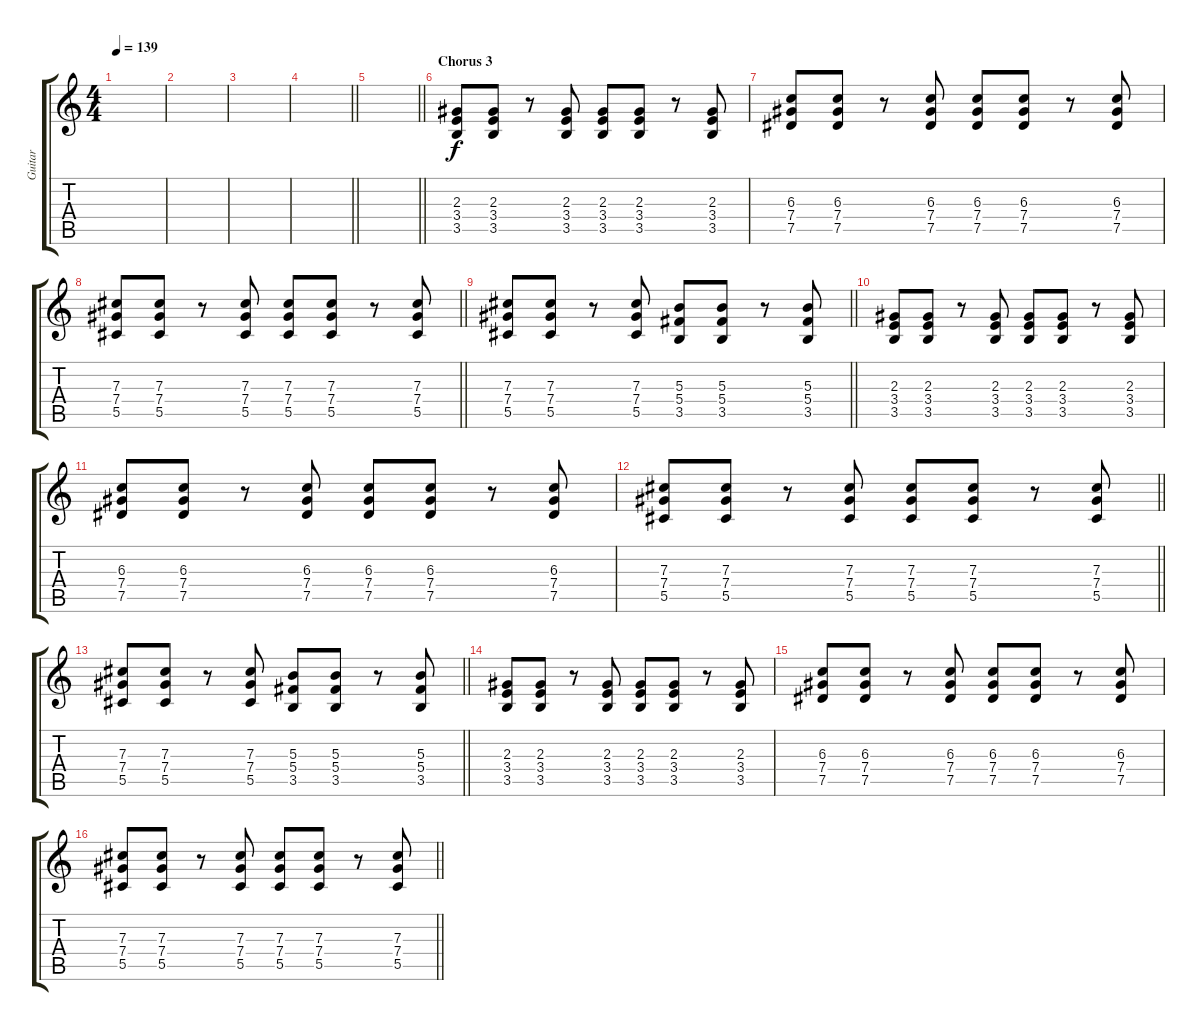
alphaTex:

\track ("Guitar" "Guitar") {instrument electricguitarclean}
\staff {score tabs}
\tuning (Eb4 Bb3 Gb3 Db3 Ab2 Eb2) {hide}
\ts (4 4)
\tempo 139
\clef g2
\ks c
|
|
|
\barLineRight lightlight
|
\section ("" "")
\barLineRight lightlight
|
\section ("" "Chorus 3")
(2.3 3.4 3.5).8 (2.3 3.4 3.5).8 r.8 (2.3 3.4 3.5).8 (2.3 3.4 3.5).8 (2.3 3.4 3.5).8 r.8 (2.3 3.4 3.5).8 |
(6.3 7.4 7.5).8 (6.3 7.4 7.5).8 r.8 (6.3 7.4 7.5).8 (6.3 7.4 7.5).8 (6.3 7.4 7.5).8 r.8 (6.3 7.4 7.5).8 |
\barLineRight lightlight
(7.3 7.4 5.5).8 (7.3 7.4 5.5).8 r.8 (7.3 7.4 5.5).8 (7.3 7.4 5.5).8 (7.3 7.4 5.5).8 r.8 (7.3 7.4 5.5).8 |
\barLineRight lightlight
(7.3 7.4 5.5).8 (7.3 7.4 5.5).8 r.8 (7.3 7.4 5.5).8 (5.3 5.4 3.5).8 (5.3 5.4 3.5).8 r.8 (5.3 5.4 3.5).8 |
(2.3 3.4 3.5).8 (2.3 3.4 3.5).8 r.8 (2.3 3.4 3.5).8 (2.3 3.4 3.5).8 (2.3 3.4 3.5).8 r.8 (2.3 3.4 3.5).8 |
(6.3 7.4 7.5).8 (6.3 7.4 7.5).8 r.8 (6.3 7.4 7.5).8 (6.3 7.4 7.5).8 (6.3 7.4 7.5).8 r.8 (6.3 7.4 7.5).8 |
\barLineRight lightlight
(7.3 7.4 5.5).8 (7.3 7.4 5.5).8 r.8 (7.3 7.4 5.5).8 (7.3 7.4 5.5).8 (7.3 7.4 5.5).8 r.8 (7.3 7.4 5.5).8 |
\barLineRight lightlight
(7.3 7.4 5.5).8 (7.3 7.4 5.5).8 r.8 (7.3 7.4 5.5).8 (5.3 5.4 3.5).8 (5.3 5.4 3.5).8 r.8 (5.3 5.4 3.5).8 |
(2.3 3.4 3.5).8 (2.3 3.4 3.5).8 r.8 (2.3 3.4 3.5).8 (2.3 3.4 3.5).8 (2.3 3.4 3.5).8 r.8 (2.3 3.4 3.5).8 |
(6.3 7.4 7.5).8 (6.3 7.4 7.5).8 r.8 (6.3 7.4 7.5).8 (6.3 7.4 7.5).8 (6.3 7.4 7.5).8 r.8 (6.3 7.4 7.5).8 |
\barLineRight lightlight
(7.3 7.4 5.5).8 (7.3 7.4 5.5).8 r.8 (7.3 7.4 5.5).8 (7.3 7.4 5.5).8 (7.3 7.4 5.5).8 r.8 (7.3 7.4 5.5).8
